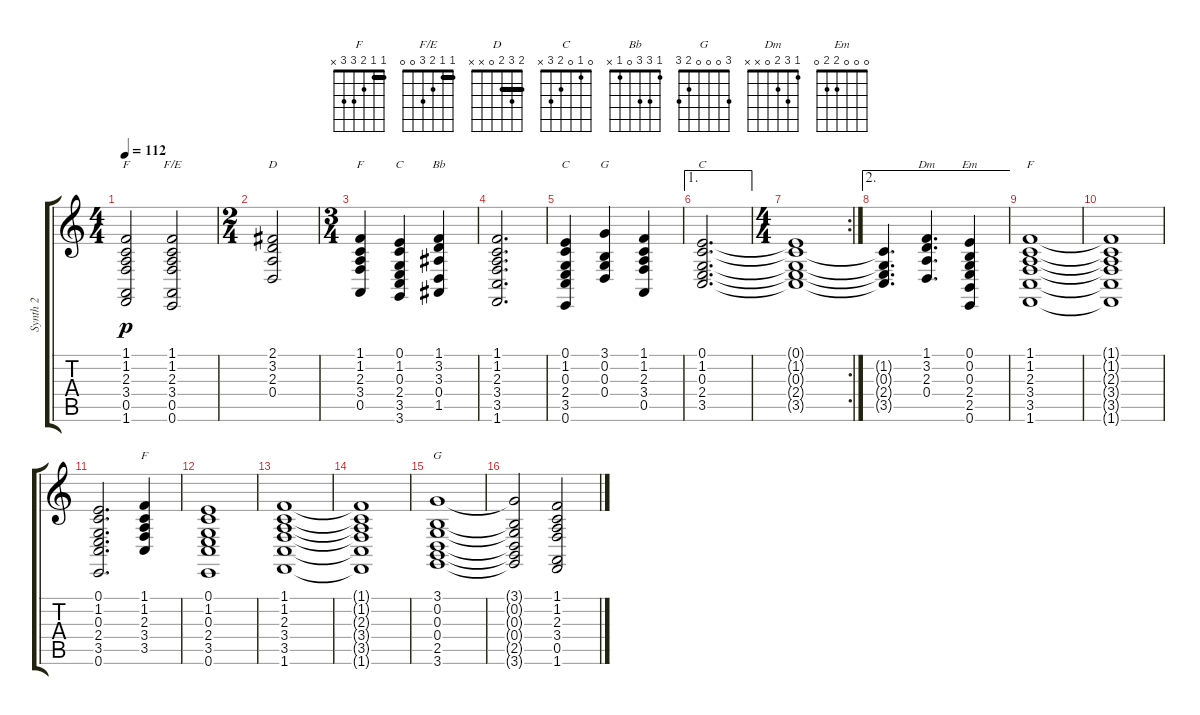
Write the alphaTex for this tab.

\track ("Synth 2" "Synth 2") {instrument stringensemble1}
\staff {score tabs}
\tuning (E4 B3 G3 D3 A2 E2) {hide}
\chord ("F" 1 1 2 3 0 1) {barre 1}
\chord ("F/E" 1 1 2 3 0 0) {barre 1}
\chord ("D" 2 3 2 0 x x) {barre 2}
\chord ("F" 1 1 2 3 0 x) {barre 1}
\chord ("C" 0 1 0 2 3 3)
\chord ("Bb" 1 3 3 0 1 x)
\chord ("C" 0 1 0 2 3 0)
\chord ("G" 3 0 0 0 x x)
\chord ("C" 0 1 0 2 3 x)
\chord ("Dm" 1 3 2 0 x x)
\chord ("Em" 0 0 0 2 2 0)
\chord ("F" 1 1 2 3 3 1) {barre 1}
\chord ("F" 1 1 2 3 3 x) {barre 1}
\chord ("G" 3 0 0 0 2 3)
\ts (4 4)
\tempo 112
\clef g2
\ks c
(1.1 1.2 2.3 3.4 0.5 1.6).2{ch "F" dy p} (1.1 1.2 2.3 3.4 0.5 0.6).2{ch "F/E"} |
\ts (2 4)
(2.1 3.2 2.3 0.4).2{ch "D"} |
\ts (3 4)
(1.1 1.2 2.3 3.4 0.5).4{ch "F"} (0.1 1.2 0.3 2.4 3.5 3.6).4{ch "C"} (1.1 3.2 3.3 0.4 1.5).4{ch "Bb"} |
(1.1 1.2 2.3 3.4 3.5 1.6).2{d} |
(0.1 1.2 0.3 2.4 3.5 0.6).4{ch "C"} (3.1 0.2 0.3 0.4).4{ch "G"} (1.1 1.2 2.3 3.4 0.5).4 |
\ae 1
(0.1 1.2 0.3 2.4 3.5).2{d ch "C"} |
\rc 2
\ts (4 4)
(0.1{t} 1.2{t} 0.3{t} 2.4{t} 3.5{t}).1 |
\ae 2
(1.2{t} 0.3{t} 2.4{t} 3.5{t}).4{d} (1.1 3.2 2.3 0.4).4{d ch "Dm"} (0.1 0.2 0.3 2.4 2.5 0.6).4{ch "Em"} |
(1.1 1.2 2.3 3.4 3.5 1.6).1{ch "F"} |
(1.1{t} 1.2{t} 2.3{t} 3.4{t} 3.5{t} 1.6{t}).1 |
(0.1 1.2 0.3 2.4 3.5 0.6).2{d} (1.1 1.2 2.3 3.4 3.5).4{ch "F"} |
(0.1 1.2 0.3 2.4 3.5 0.6).1 |
(1.1 1.2 2.3 3.4 3.5 1.6).1 |
(1.1{t} 1.2{t} 2.3{t} 3.4{t} 3.5{t} 1.6{t}).1 |
(3.1 0.2 0.3 0.4 2.5 3.6).1{ch "G"} |
(3.1{t} 0.2{t} 0.3{t} 0.4{t} 2.5{t} 3.6{t}).2 (1.1 1.2 2.3 3.4 0.5 1.6).2
